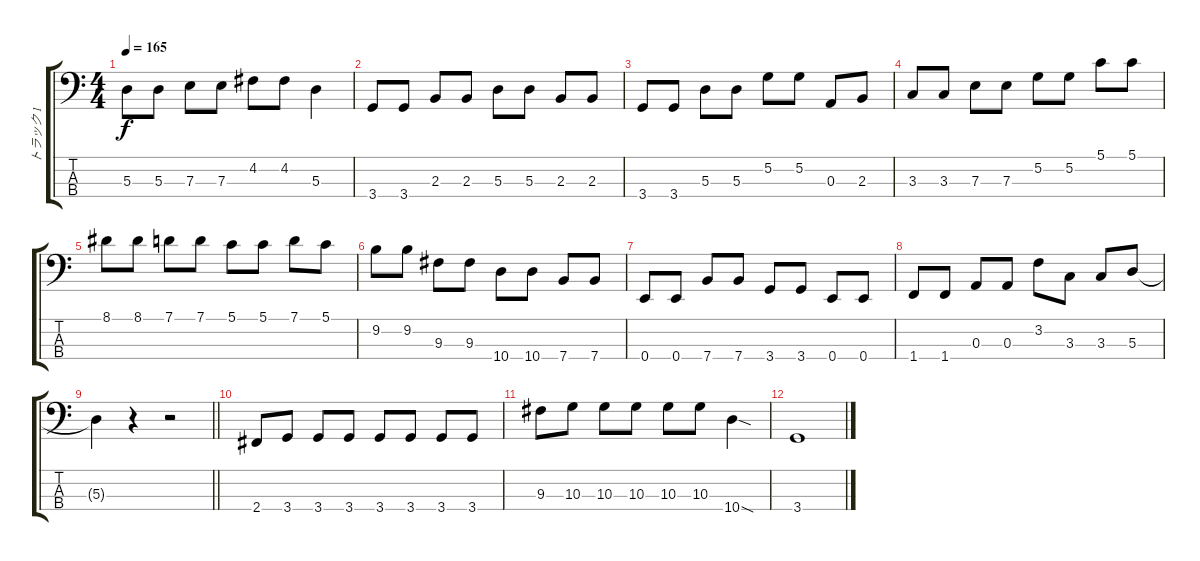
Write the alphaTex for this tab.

\track ("トラック 1" "トラック 1") {instrument electricbassfinger}
\staff {score tabs}
\tuning (G2 D2 A1 E1) {hide}
\ts (4 4)
\tempo 165
\clef f4
\ks c
5.3{t}.8{dy f} 5.3.8 7.3.8 7.3.8 4.2.8 4.2.8 5.3.4 |
3.4.8 3.4.8 2.3.8 2.3.8 5.3.8 5.3.8 2.3.8 2.3.8 |
3.4.8 3.4.8 5.3.8 5.3.8 5.2.8 5.2.8 0.3.8 2.3.8 |
3.3.8 3.3.8 7.3.8 7.3.8 5.2.8 5.2.8 5.1.8 5.1.8 |
8.1.8 8.1.8 7.1.8 7.1.8 5.1.8 5.1.8 7.1.8 5.1.8 |
9.2.8 9.2.8 9.3.8 9.3.8 10.4.8 10.4.8 7.4.8 7.4.8 |
0.4.8 0.4.8 7.4.8 7.4.8 3.4.8 3.4.8 0.4.8 0.4.8 |
1.4.8 1.4.8 0.3.8 0.3.8 3.2.8 3.3.8 3.3.8 5.3.8 |
\barLineRight lightlight
5.3{t}.4 r.4 r.2 |
2.4.8 3.4.8 3.4.8 3.4.8 3.4.8 3.4.8 3.4.8 3.4.8 |
9.3.8 10.3.8 10.3.8 10.3.8 10.3.8 10.3.8 10.4{sod}.4 |
3.4.1
